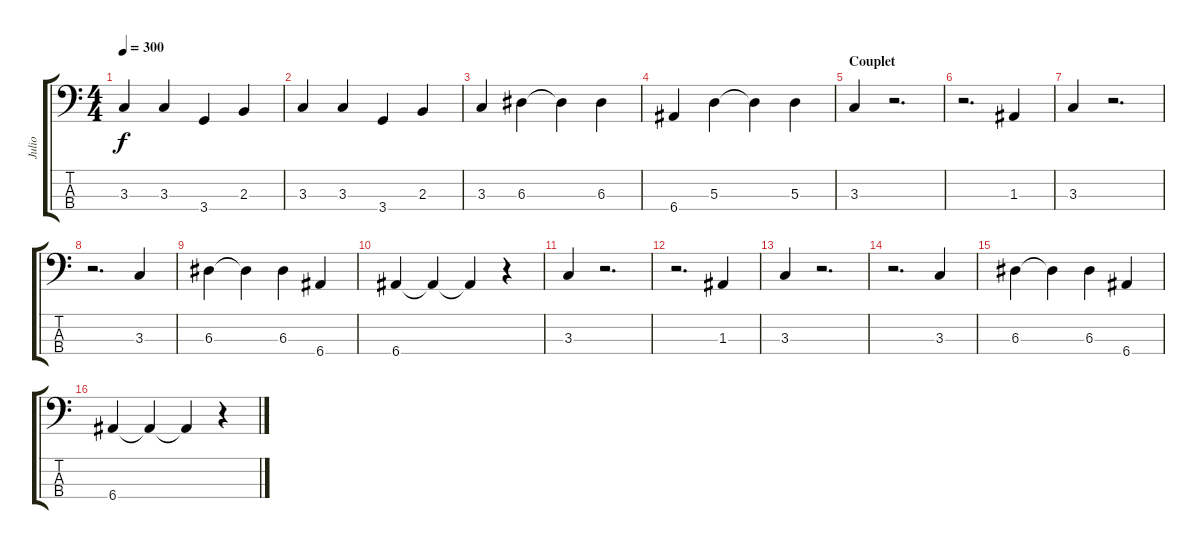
\track ("Julio" "Julio") {instrument electricbassfinger}
\staff {score tabs}
\tuning (G2 D2 A1 E1) {hide}
\ts (4 4)
\tempo 300
\clef f4
\ks c
3.3.4{dy f} 3.3.4 3.4.4 2.3.4 |
3.3.4 3.3.4 3.4.4 2.3.4 |
3.3.4 6.3.4 6.3{t}.4 6.3.4 |
6.4.4 5.3.4 5.3{t}.4 5.3.4 |
\section ("" "Couplet")
3.3.4 r.2{d} |
r.2{d} 1.3.4 |
3.3.4 r.2{d} |
r.2{d} 3.3.4 |
6.3.4 6.3{t}.4 6.3.4 6.4.4 |
6.4.4 6.4{t}.4 6.4{t}.4 r.4 |
3.3.4 r.2{d} |
r.2{d} 1.3.4 |
3.3.4 r.2{d} |
r.2{d} 3.3.4 |
6.3.4 6.3{t}.4 6.3.4 6.4.4 |
6.4.4 6.4{t}.4 6.4{t}.4 r.4
